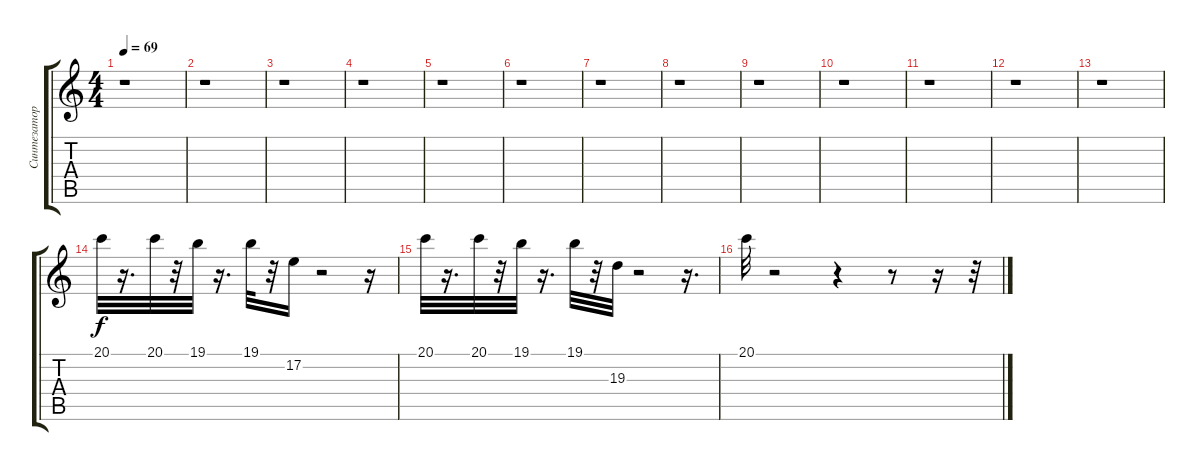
\track ("Синтезатор №1" "Синтезатор") {instrument fx5brightness}
\staff {score tabs}
\tuning (E4 B3 G3 D3 A2 E2) {hide}
\ts (4 4)
\tempo 69
\clef g2
\ks c
r.1{dy f} |
r.1 |
r.1 |
r.1 |
r.1 |
r.1 |
r.1 |
r.1 |
r.1 |
r.1 |
r.1 |
r.1 |
r.1 |
20.1.32 r.16{d} 20.1.32 r.32 19.1.32 r.16{d} 19.1.32 r.32 17.2.16 r.2 r.16 |
20.1.32{volume 10 balance 8} r.16{d} 20.1.32 r.32 19.1.32 r.16{d} 19.1.32 r.32 19.3.32 r.2 r.16{d} |
20.1.32 r.2 r.4 r.8 r.16 r.32
